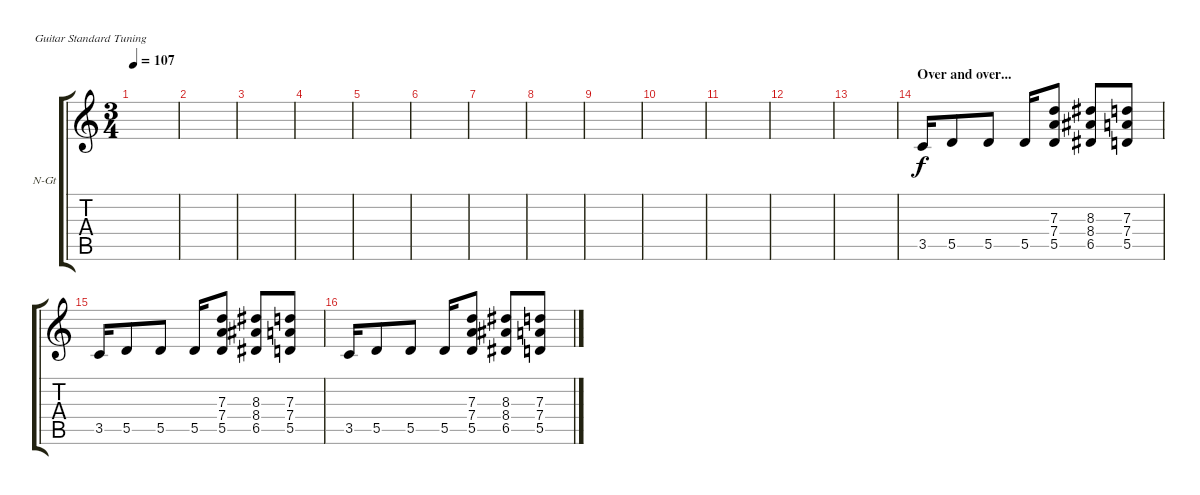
\defaultSystemsLayout 4
\bracketExtendMode groupsimilarinstruments
\firstSystemTrackNameOrientation horizontal
\otherSystemsTrackNameOrientation horizontal
\track ("Nylon Guitar" "N-Gt") {instrument acousticguitarnylon}
\staff {score tabs}
\tuning (E4 B3 G3 D3 A2 E2)
\ts (3 4)
\tempo 107
\clef g2
\ks c
|
|
|
|
|
|
|
|
|
|
|
|
|
\section ("" "Over and over...")
3.5.16 5.5.8 5.5.8 5.5.16 (7.3 7.4 5.5).8 (8.3 8.4 6.5).8 (7.3 7.4 5.5).8 |
3.5.16 5.5.8 5.5.8 5.5.16 (7.3 7.4 5.5).8 (8.3 8.4 6.5).8 (7.3 7.4 5.5).8 |
3.5.16 5.5.8 5.5.8 5.5.16 (7.3 7.4 5.5).8 (8.3 8.4 6.5).8 (7.3 7.4 5.5).8
